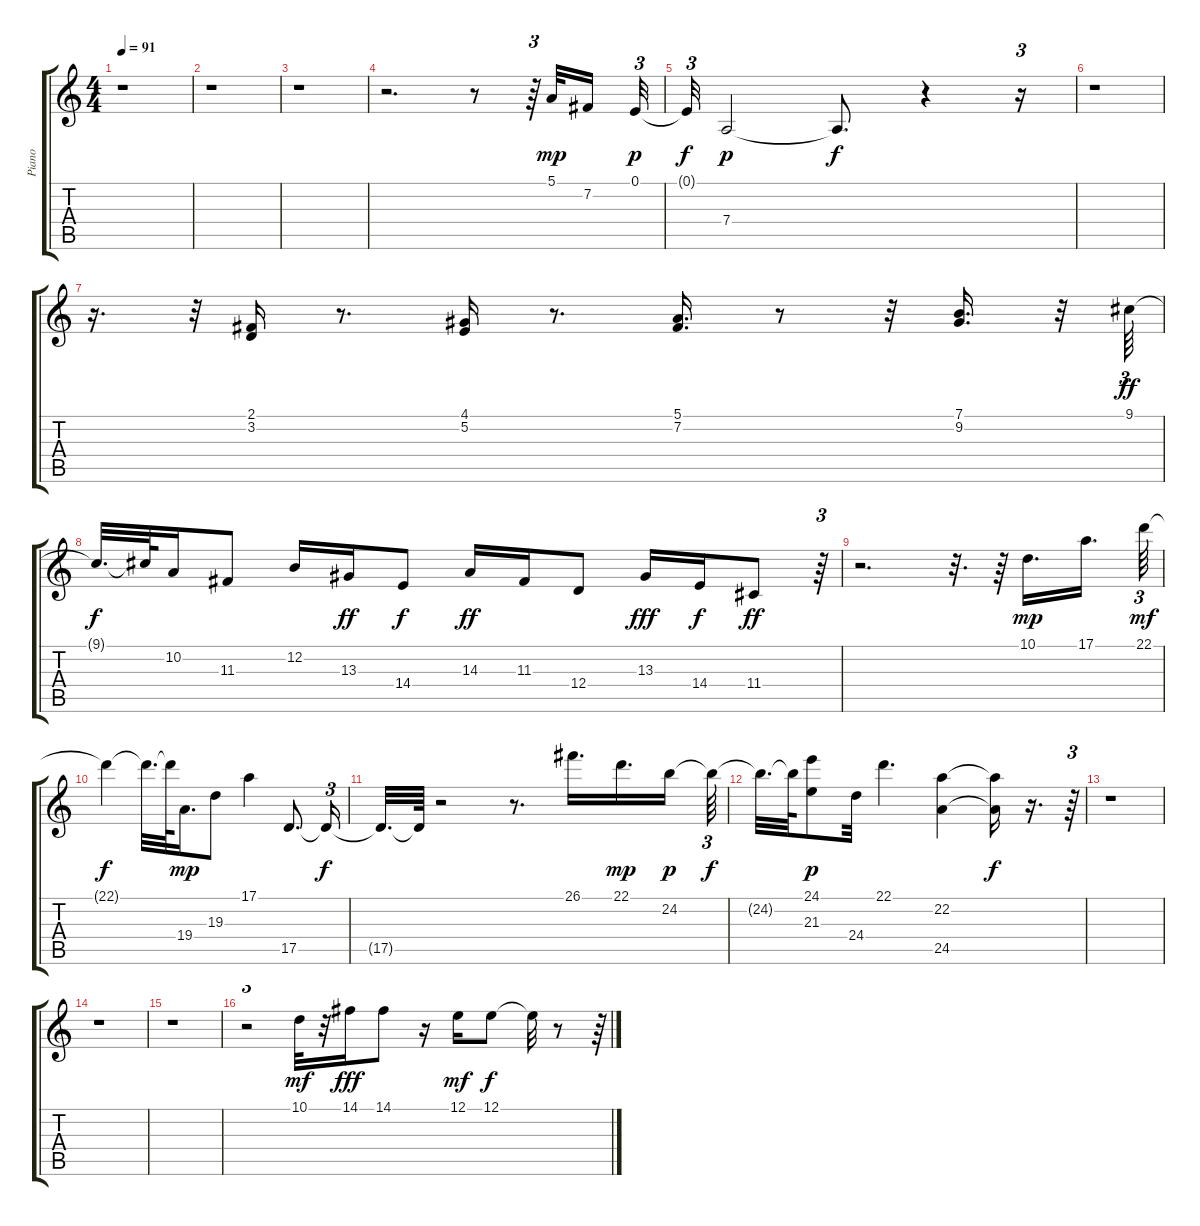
\track ("Piano" "Piano") {instrument acousticgrandpiano}
\staff {score tabs}
\tuning (E4 B3 G3 D3 A2 E2) {hide}
\ts (4 4)
\tempo 91
\clef g2
\ks c
r.1{dy f} |
r.1 |
r.1 |
r.2{d} r.8 r.64{tu (3 2)} 5.1.32{dy mp} 7.2.16{beam splitsecondary} 0.1.32{tu (3 2) dy p} |
0.1{t}.32{tu (3 2) dy f} 7.4.2{dy p} 7.4{t}.8{d dy f} r.4 r.16{tu (3 2)} |
r.1 |
r.16{d} r.32{tu (3 2)} (2.1 3.2).16 r.8{d} (4.1 5.2).16 r.8{d} (5.1 7.2).16{d} r.8 r.32 (7.1 9.2).16{d} r.32 9.1.64{tu (3 2) dy ff} |
9.1{t}.32{d dy f} 9.1{t}.64 10.2.16 11.3.8 12.2.16 13.3.16{dy ff} 14.4.8{dy f} 14.3.16{dy ff} 11.3.16 12.4.8 13.3.16{dy fff} 14.4.16{dy f} 11.4.8{dy ff} r.64{tu (3 2)} |
r.2{d} r.32{d} r.64 10.1.16{d dy mp} 17.1.16{d} 22.1.64{tu (3 2) dy mf} |
22.1{t}.4{dy f} 22.1{t}.32{d} 22.1{t}.64 19.4.16{d dy mp} 19.3.8 17.1.4 17.5.8{d} 17.5{t}.16{tu (3 2) dy f} |
17.5{t}.32{d} 17.5{t}.64 r.2 r.8{d} 26.1.16{d} 22.1.16{d dy mp} 24.2.16{dy p} 24.2{t}.64{tu (3 2) dy f} |
24.2{t}.32{d} 24.2{t}.64 (24.1 21.3).8{dy p} 24.4.32 22.1.4{d} (22.2 24.5).4 (22.2{t} 24.5{t}).16{dy f} r.16{d} r.64{tu (3 2)} |
r.1 |
r.1 |
r.1 |
r.2{tu (3 2)} 10.1.32{dy mf} r.32 14.1.16{dy fff} 14.1.8 r.16 12.1.16{dy mf} 12.1.8{dy f} 12.1{t}.32 r.8 r.64{tu (3 2)}
